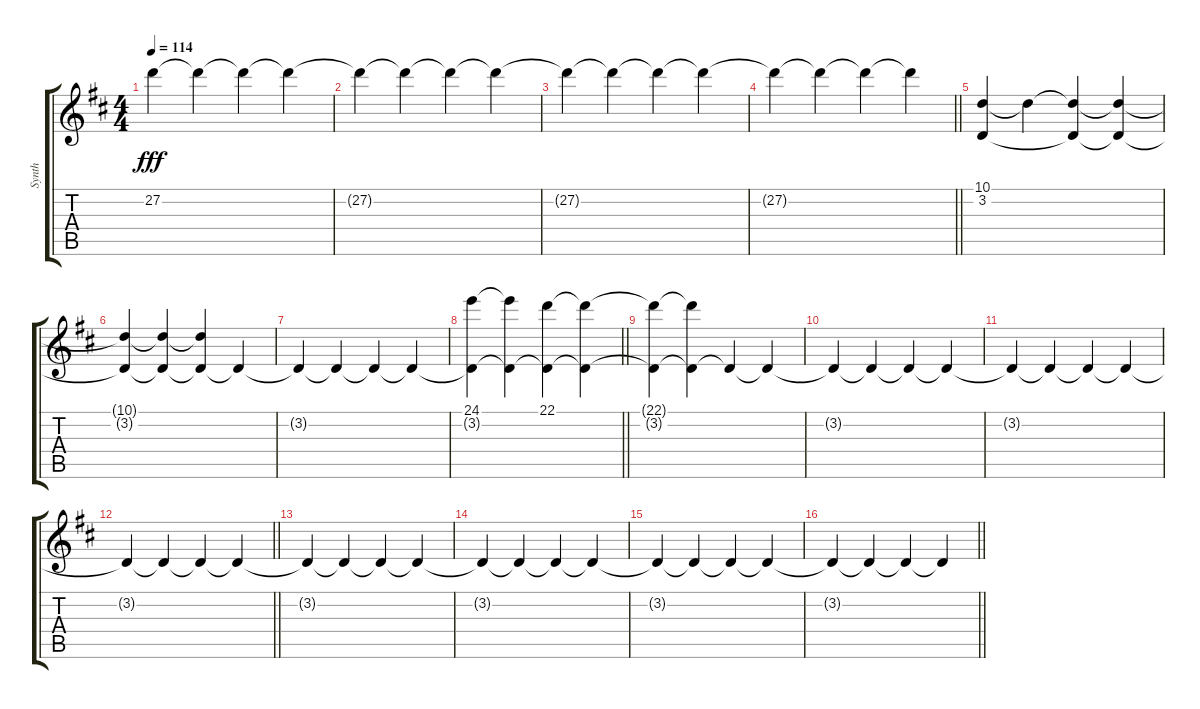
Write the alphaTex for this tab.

\track ("Synth" "Synth") {instrument fx6goblins}
\staff {score tabs}
\tuning (E4 B3 G3 D3 A2 E2) {hide}
\ts (4 4)
\tempo 114
\clef g2
\ks d
27.2{t}.4{dy fff} 27.2{t}.4 27.2{t}.4 27.2{t}.4 |
27.2{t}.4 27.2{t}.4 27.2{t}.4 27.2{t}.4 |
27.2{t}.4 27.2{t}.4 27.2{t}.4 27.2{t}.4 |
\barLineRight lightlight
27.2{t}.4 27.2{t}.4 27.2{t}.4 27.2{t}.4 |
(10.1 3.2).4 10.1{t}.4 (10.1{t} 3.2{t}).4 (10.1{t} 3.2{t}).4 |
(10.1{t} 3.2{t}).4 (10.1{t} 3.2{t}).4 (10.1{t} 3.2{t}).4 3.2{t}.4 |
3.2{t}.4 3.2{t}.4 3.2{t}.4 3.2{t}.4 |
\barLineRight lightlight
(24.1 3.2{t}).4 (24.1{t} 3.2{t}).4 (22.1 3.2{t}).4 (22.1{t} 3.2{t}).4 |
(22.1{t} 3.2{t}).4 (22.1{t} 3.2{t}).4 3.2{t}.4 3.2{t}.4 |
3.2{t}.4 3.2{t}.4 3.2{t}.4 3.2{t}.4 |
3.2{t}.4 3.2{t}.4 3.2{t}.4 3.2{t}.4 |
\barLineRight lightlight
3.2{t}.4 3.2{t}.4 3.2{t}.4 3.2{t}.4 |
3.2{t}.4 3.2{t}.4 3.2{t}.4 3.2{t}.4 |
3.2{t}.4 3.2{t}.4 3.2{t}.4 3.2{t}.4 |
3.2{t}.4 3.2{t}.4 3.2{t}.4 3.2{t}.4 |
\barLineRight lightlight
3.2{t}.4 3.2{t}.4 3.2{t}.4 3.2{t}.4
